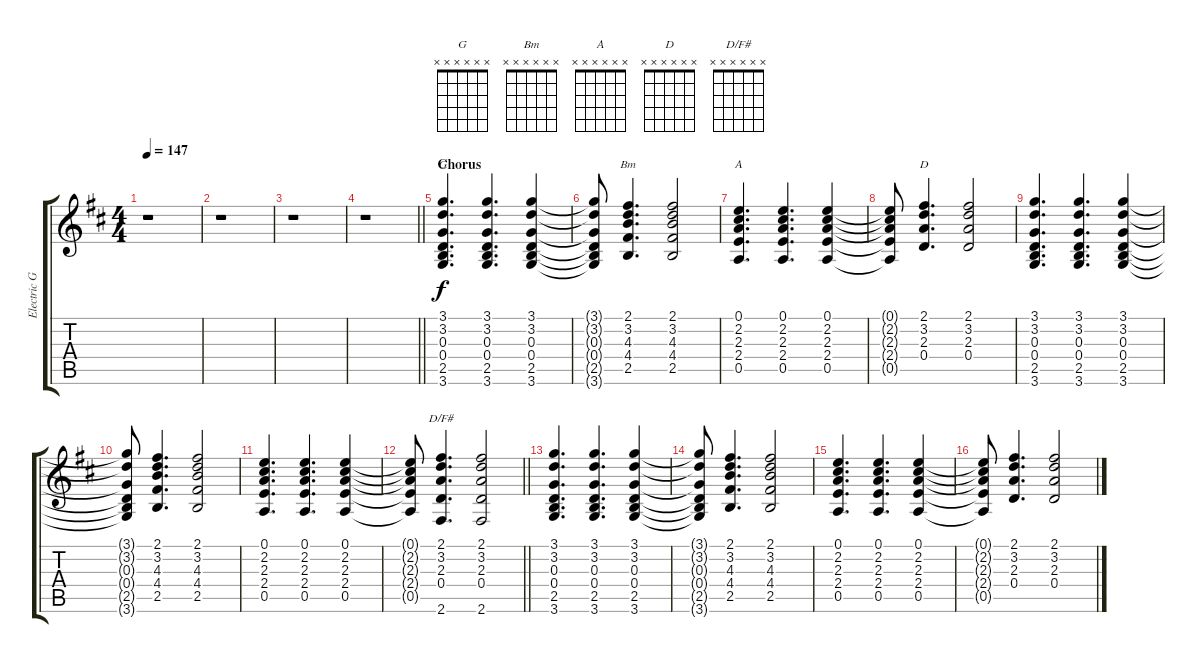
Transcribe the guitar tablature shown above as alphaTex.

\track ("Electric Guitar" "Electric G") {instrument distortionguitar}
\staff {score tabs}
\tuning (E4 B3 G3 D3 A2 E2) {hide}
\chord ("G" x x x x x x)
\chord ("Bm" x x x x x x)
\chord ("A" x x x x x x)
\chord ("D" x x x x x x)
\chord ("D/F#" x x x x x x)
\ts (4 4)
\tempo 147
\clef g2
\ks d
r.1{dy f} |
r.1 |
r.1 |
\barLineRight lightlight
r.1 |
\section ("" "Chorus")
(3.1 3.2 0.3 0.4 2.5 3.6).4{d ch "G"} (3.1 3.2 0.3 0.4 2.5 3.6).4{d} (3.1 3.2 0.3 0.4 2.5 3.6).4 |
(3.1{t} 3.2{t} 0.3{t} 0.4{t} 2.5{t} 3.6{t}).8 (2.1 3.2 4.3 4.4 2.5).4{d ch "Bm"} (2.1 3.2 4.3 4.4 2.5).2 |
(0.1 2.2 2.3 2.4 0.5).4{d ch "A"} (0.1 2.2 2.3 2.4 0.5).4{d} (0.1 2.2 2.3 2.4 0.5).4 |
(0.1{t} 2.2{t} 2.3{t} 2.4{t} 0.5{t}).8 (2.1 3.2 2.3 0.4).4{d ch "D"} (2.1 3.2 2.3 0.4).2 |
(3.1 3.2 0.3 0.4 2.5 3.6).4{d} (3.1 3.2 0.3 0.4 2.5 3.6).4{d} (3.1 3.2 0.3 0.4 2.5 3.6).4 |
(3.1{t} 3.2{t} 0.3{t} 0.4{t} 2.5{t} 3.6{t}).8 (2.1 3.2 4.3 4.4 2.5).4{d} (2.1 3.2 4.3 4.4 2.5).2 |
(0.1 2.2 2.3 2.4 0.5).4{d} (0.1 2.2 2.3 2.4 0.5).4{d} (0.1 2.2 2.3 2.4 0.5).4 |
\barLineRight lightlight
(0.1{t} 2.2{t} 2.3{t} 2.4{t} 0.5{t}).8 (2.1 3.2 2.3 0.4 2.6).4{d ch "D/F#"} (2.1 3.2 2.3 0.4 2.6).2 |
(3.1 3.2 0.3 0.4 2.5 3.6).4{d} (3.1 3.2 0.3 0.4 2.5 3.6).4{d} (3.1 3.2 0.3 0.4 2.5 3.6).4 |
(3.1{t} 3.2{t} 0.3{t} 0.4{t} 2.5{t} 3.6{t}).8 (2.1 3.2 4.3 4.4 2.5).4{d} (2.1 3.2 4.3 4.4 2.5).2 |
(0.1 2.2 2.3 2.4 0.5).4{d} (0.1 2.2 2.3 2.4 0.5).4{d} (0.1 2.2 2.3 2.4 0.5).4 |
(0.1{t} 2.2{t} 2.3{t} 2.4{t} 0.5{t}).8 (2.1 3.2 2.3 0.4).4{d} (2.1 3.2 2.3 0.4).2
